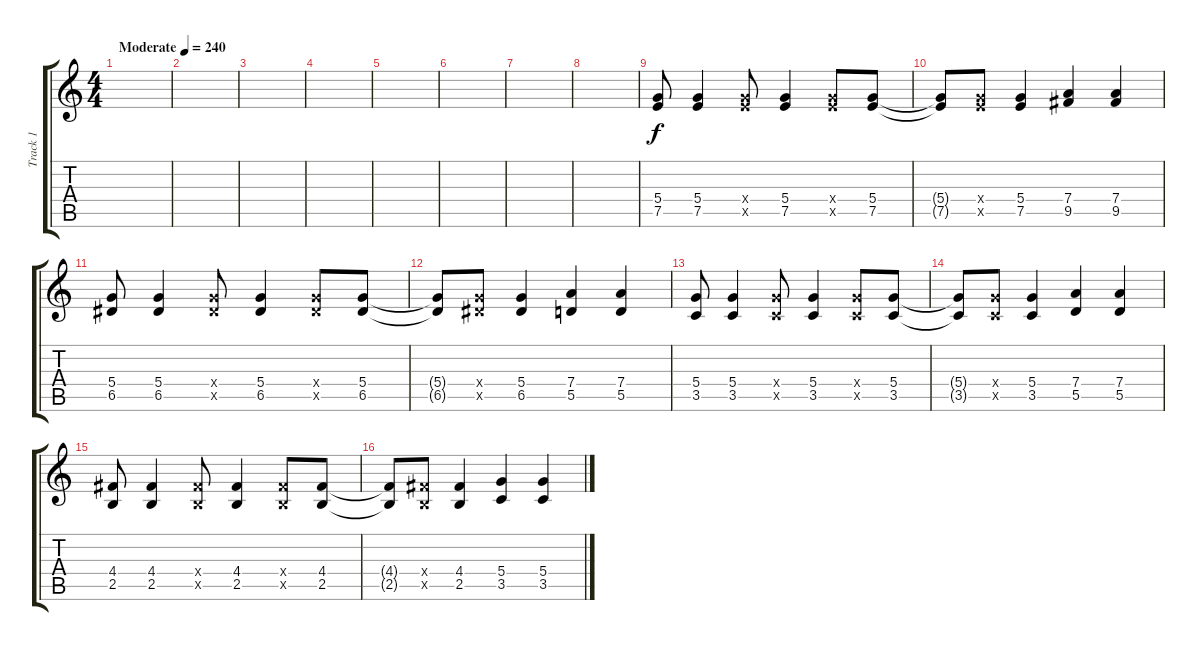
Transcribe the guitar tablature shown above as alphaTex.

\track ("Track 1" "Track 1") {instrument overdrivenguitar}
\staff {score tabs}
\tuning (E4 B3 G3 D3 A2 E2) {hide}
\ts (4 4)
\tempo (240 "Moderate")
\clef g2
\ks c
|
|
|
|
|
|
|
|
(5.4 7.5).8 (5.4 7.5).4 (5.4{x} 7.5{x}).8 (5.4 7.5).4 (5.4{x} 7.5{x}).8 (5.4 7.5).8 |
(5.4{t} 7.5{t}).8 (5.4{x} 7.5{x}).8 (5.4 7.5).4 (7.4 9.5).4 (7.4 9.5).4 |
(5.4 6.5).8 (5.4 6.5).4 (5.4{x} 6.5{x}).8 (5.4 6.5).4 (5.4{x} 6.5{x}).8 (5.4 6.5).8 |
(5.4{t} 6.5{t}).8 (5.4{x} 6.5{x}).8 (5.4 6.5).4 (7.4 5.5).4 (7.4 5.5).4 |
(5.4 3.5).8 (5.4 3.5).4 (5.4{x} 3.5{x}).8 (5.4 3.5).4 (5.4{x} 3.5{x}).8 (5.4 3.5).8 |
(5.4{t} 3.5{t}).8 (5.4{x} 3.5{x}).8 (5.4 3.5).4 (7.4 5.5).4 (7.4 5.5).4 |
(4.4 2.5).8 (4.4 2.5).4 (4.4{x} 2.5{x}).8 (4.4 2.5).4 (4.4{x} 2.5{x}).8 (4.4 2.5).8 |
(4.4{t} 2.5{t}).8 (4.4{x} 2.5{x}).8 (4.4 2.5).4 (5.4 3.5).4 (5.4 3.5).4
